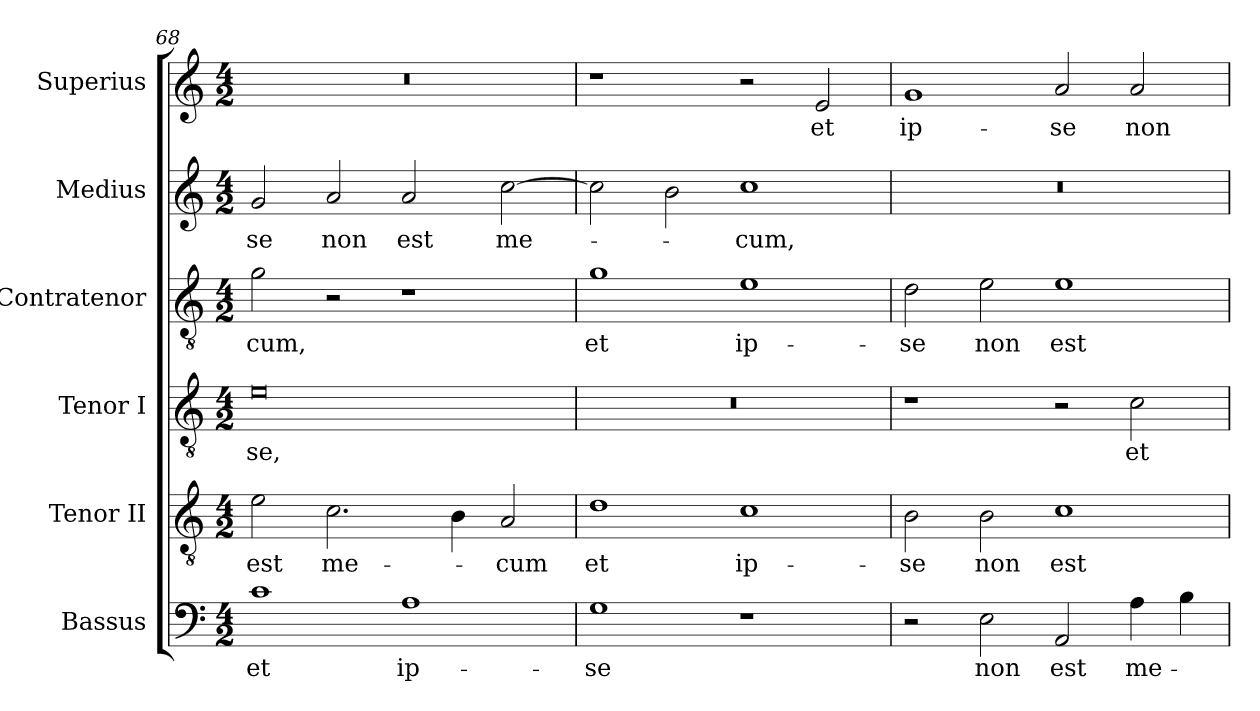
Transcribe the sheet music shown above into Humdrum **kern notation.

**kern	**text	**kern	**text	**kern	**text	**kern	**text	**kern	**text	**kern	**text
*part6	*part6	*part5	*part5	*part4	*part4	*part3	*part3	*part2	*part2	*part1	*part1
*staff6	*staff6	*staff5	*staff5	*staff4	*staff4	*staff3	*staff3	*staff2	*staff2	*staff1	*staff1
*I"Bassus	*	*I"Tenor II	*	*I"Tenor I	*	*I"Contratenor	*	*I"Medius	*	*I"Superius	*
*I'B.	*	*I'T. II	*	*I'T. I	*	*I'Ct.	*	*I'M.	*	*I'S.	*
*clefF4	*	*clefGv2	*	*clefGv2	*	*clefGv2	*	*clefG2	*	*clefG2	*
*	*	*ITrd7c12	*	*ITrd7c12	*	*ITrd7c12	*	*	*	*	*
*k[]	*	*k[]	*	*k[]	*	*k[]	*	*k[]	*	*k[]	*
*C:	*	*C:	*	*C:	*	*C:	*	*C:	*	*C:	*
*M4/2	*	*M4/2	*	*M4/2	*	*M4/2	*	*M4/2	*	*M4/2	*
=68	=68	=68	=68	=68	=68	=68	=68	=68	=68	=68	=68
!	!LO:LY:b:color=#000000	!	!	!	!	!	!	!	!	!	!
!	!	!	!LO:LY:b:color=#000000	!	!	!	!	!	!	!	!
!	!	!	!	!	!LO:LY:b:color=#000000	!	!	!	!	!	!
!	!	!	!	!	!	!	!LO:LY:b:color=#000000	!	!	!	!
!	!	!	!	!	!	!	!	!	!LO:LY:b:color=#000000	!LO:N:vis=1	!
1ci	et	2Ei\	est	0Ei	-se,	2Gi\	-cum,	2gi/	-se	0r	.
!	!	!	!LO:LY:b:color=#000000	!	!	!	!	!	!	!	!
!	!	!	!	!	!	!	!	!	!LO:LY:b:color=#000000	!	!
.	.	2.Ci\	me-	.	.	2r	.	2ai/	non	.	.
!	!LO:LY:b:color=#000000	!	!	!	!	!	!	!	!	!	!
!	!	!	!	!	!	!	!	!	!LO:LY:b:color=#000000	!	!
1Ai	ip-	.	.	.	.	1r	.	2ai/	est	.	.
.	.	4BBi\	.	.	.	.	.	.	.	.	.
!	!	!	!LO:LY:b:color=#000000	!	!	!	!	!	!	!	!
!	!	!	!	!	!	!	!	!	!LO:LY:b:color=#000000	!	!
.	.	2AAi/	-cum	.	.	.	.	[>2cci\	me-	.	.
=69	=69	=69	=69	=69	=69	=69	=69	=69	=69	=69	=69
!	!LO:LY:b:color=#000000	!	!	!	!	!	!	!	!	!	!
!	!	!	!LO:LY:b:color=#000000	!LO:N:vis=1	!	!	!	!	!	!	!
!	!	!	!	!	!	!	!LO:LY:b:color=#000000	!	!	!	!
1Gi	-se	1Di	et	0r	.	1Gi	et	2cci\]	.	1r	.
.	.	.	.	.	.	.	.	2bi\	.	.	.
!	!	!	!LO:LY:b:color=#000000	!	!	!	!	!	!	!	!
!	!	!	!	!	!	!	!LO:LY:b:color=#000000	!	!	!	!
!	!	!	!	!	!	!	!	!	!LO:LY:b:color=#000000	!	!
1r	.	1Ci	ip-	.	.	1Ei	ip-	1cci	-cum,	2r	.
!	!	!	!	!	!	!	!	!	!	!	!LO:LY:b:color=#000000
.	.	.	.	.	.	.	.	.	.	2ei/	et
=70	=70	=70	=70	=70	=70	=70	=70	=70	=70	=70	=70
!	!	!	!LO:LY:b:color=#000000	!	!	!	!	!	!	!	!
!	!	!	!	!	!	!	!LO:LY:b:color=#000000	!LO:N:vis=1	!	!	!
!	!	!	!	!	!	!	!	!	!	!	!LO:LY:b:color=#000000
2r	.	2BBi\	-se	1r	.	2Di\	-se	0r	.	1gi	ip-
!	!LO:LY:b:color=#000000	!	!	!	!	!	!	!	!	!	!
!	!	!	!LO:LY:b:color=#000000	!	!	!	!	!	!	!	!
!	!	!	!	!	!	!	!LO:LY:b:color=#000000	!	!	!	!
2Ei\	non	2BBi\	non	.	.	2Ei\	non	.	.	.	.
!	!LO:LY:b:color=#000000	!	!	!	!	!	!	!	!	!	!
!	!	!	!LO:LY:b:color=#000000	!	!	!	!	!	!	!	!
!	!	!	!	!	!	!	!LO:LY:b:color=#000000	!	!	!	!
!	!	!	!	!	!	!	!	!	!	!	!LO:LY:b:color=#000000
2AAi/	est	1Ci	est	2r	.	1Ei	est	.	.	2ai/	-se
!	!LO:LY:b:color=#000000	!	!	!	!	!	!	!	!	!	!
!	!	!	!	!	!LO:LY:b:color=#000000	!	!	!	!	!	!
!	!	!	!	!	!	!	!	!	!	!	!LO:LY:b:color=#000000
4Ai\	me-	.	.	2Ci\	et	.	.	.	.	2ai/	non
4Bi\	.	.	.	.	.	.	.	.	.	.	.
=	=	=	=	=	=	=	=	=	=	=	=
*-	*-	*-	*-	*-	*-	*-	*-	*-	*-	*-	*-
